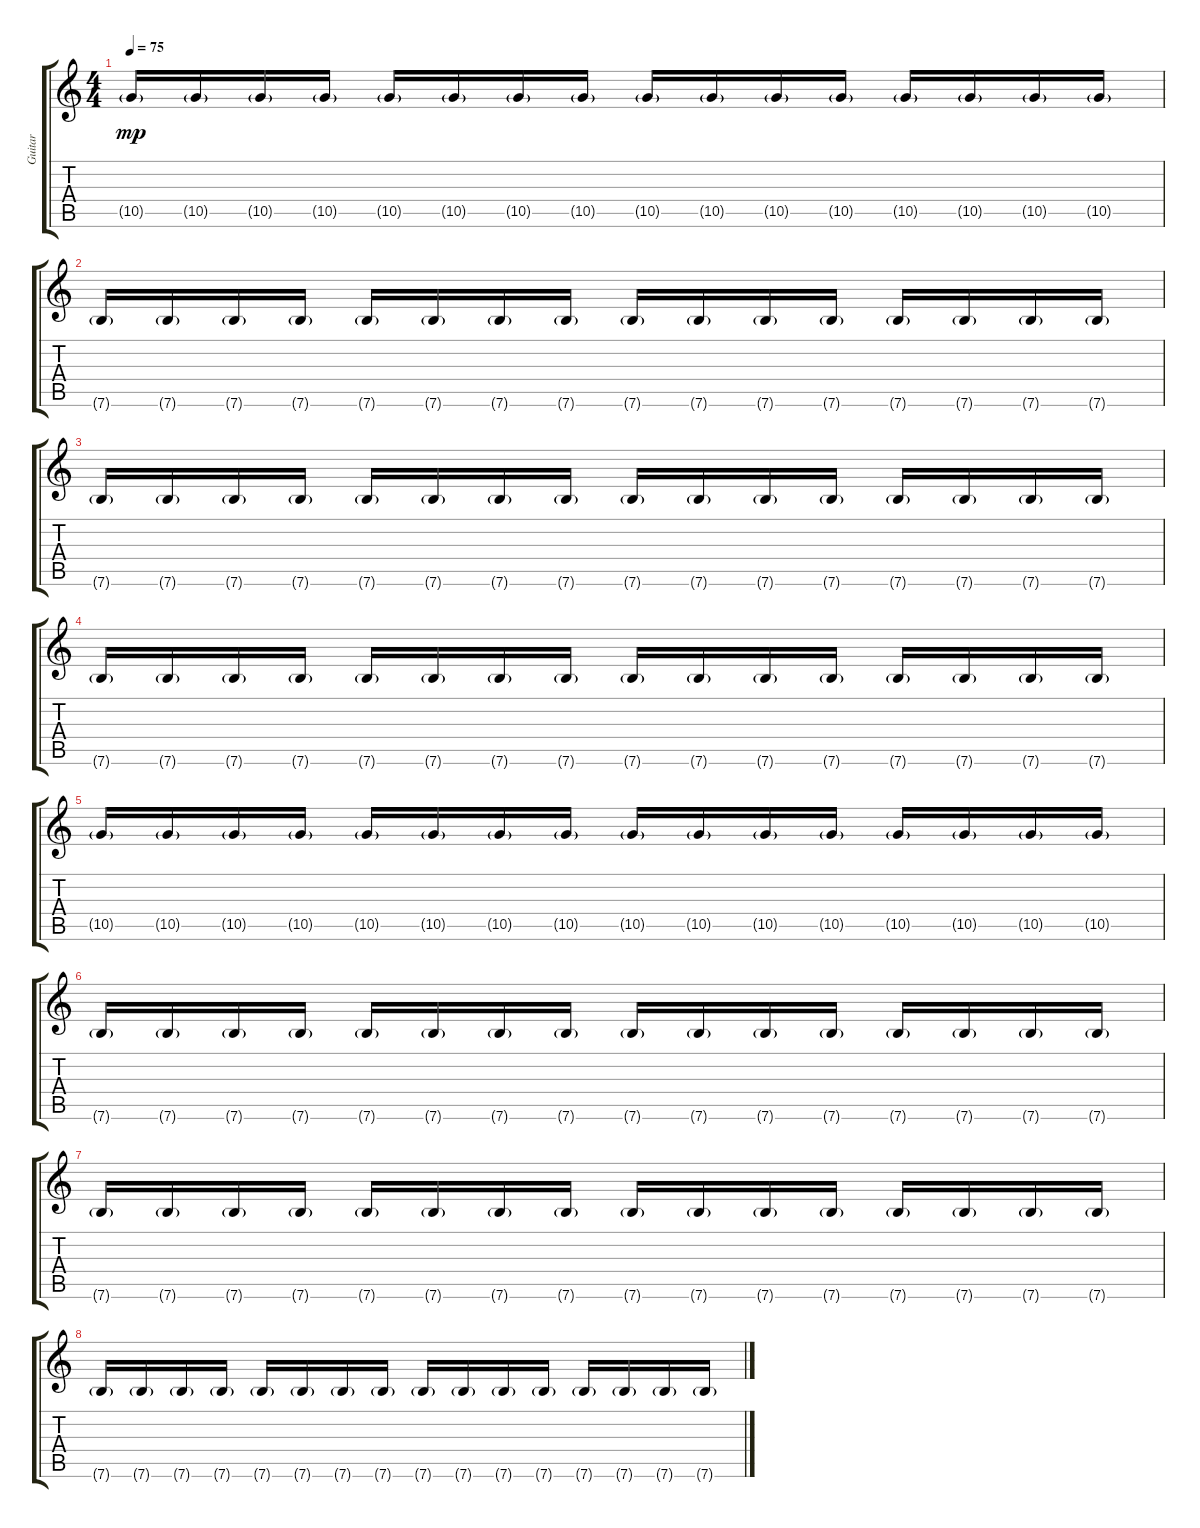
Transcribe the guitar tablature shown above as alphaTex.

\track ("Guitar" "Guitar") {instrument acousticguitarsteel}
\staff {score tabs}
\tuning (E4 B3 G3 D3 A2 E2) {hide}
\ts (4 4)
\tempo 75
\clef g2
\ks c
10.5{g}.16{dy mp} 10.5{g}.16 10.5{g}.16 10.5{g}.16 10.5{g}.16 10.5{g}.16 10.5{g}.16 10.5{g}.16 10.5{g}.16 10.5{g}.16 10.5{g}.16 10.5{g}.16 10.5{g}.16 10.5{g}.16 10.5{g}.16 10.5{g}.16 |
7.6{g}.16 7.6{g}.16 7.6{g}.16 7.6{g}.16 7.6{g}.16 7.6{g}.16 7.6{g}.16 7.6{g}.16 7.6{g}.16 7.6{g}.16 7.6{g}.16 7.6{g}.16 7.6{g}.16 7.6{g}.16 7.6{g}.16 7.6{g}.16 |
7.6{g}.16 7.6{g}.16 7.6{g}.16 7.6{g}.16 7.6{g}.16 7.6{g}.16 7.6{g}.16 7.6{g}.16 7.6{g}.16 7.6{g}.16 7.6{g}.16 7.6{g}.16 7.6{g}.16 7.6{g}.16 7.6{g}.16 7.6{g}.16 |
7.6{g}.16 7.6{g}.16 7.6{g}.16 7.6{g}.16 7.6{g}.16 7.6{g}.16 7.6{g}.16 7.6{g}.16 7.6{g}.16 7.6{g}.16 7.6{g}.16 7.6{g}.16 7.6{g}.16 7.6{g}.16 7.6{g}.16 7.6{g}.16 |
10.5{g}.16 10.5{g}.16 10.5{g}.16 10.5{g}.16 10.5{g}.16 10.5{g}.16 10.5{g}.16 10.5{g}.16 10.5{g}.16 10.5{g}.16 10.5{g}.16 10.5{g}.16 10.5{g}.16 10.5{g}.16 10.5{g}.16 10.5{g}.16 |
7.6{g}.16 7.6{g}.16 7.6{g}.16 7.6{g}.16 7.6{g}.16 7.6{g}.16 7.6{g}.16 7.6{g}.16 7.6{g}.16 7.6{g}.16 7.6{g}.16 7.6{g}.16 7.6{g}.16 7.6{g}.16 7.6{g}.16 7.6{g}.16 |
7.6{g}.16 7.6{g}.16 7.6{g}.16 7.6{g}.16 7.6{g}.16 7.6{g}.16 7.6{g}.16 7.6{g}.16 7.6{g}.16 7.6{g}.16 7.6{g}.16 7.6{g}.16 7.6{g}.16 7.6{g}.16 7.6{g}.16 7.6{g}.16 |
7.6{g}.16 7.6{g}.16 7.6{g}.16 7.6{g}.16 7.6{g}.16 7.6{g}.16 7.6{g}.16 7.6{g}.16 7.6{g}.16 7.6{g}.16 7.6{g}.16 7.6{g}.16 7.6{g}.16 7.6{g}.16 7.6{g}.16 7.6{g}.16
